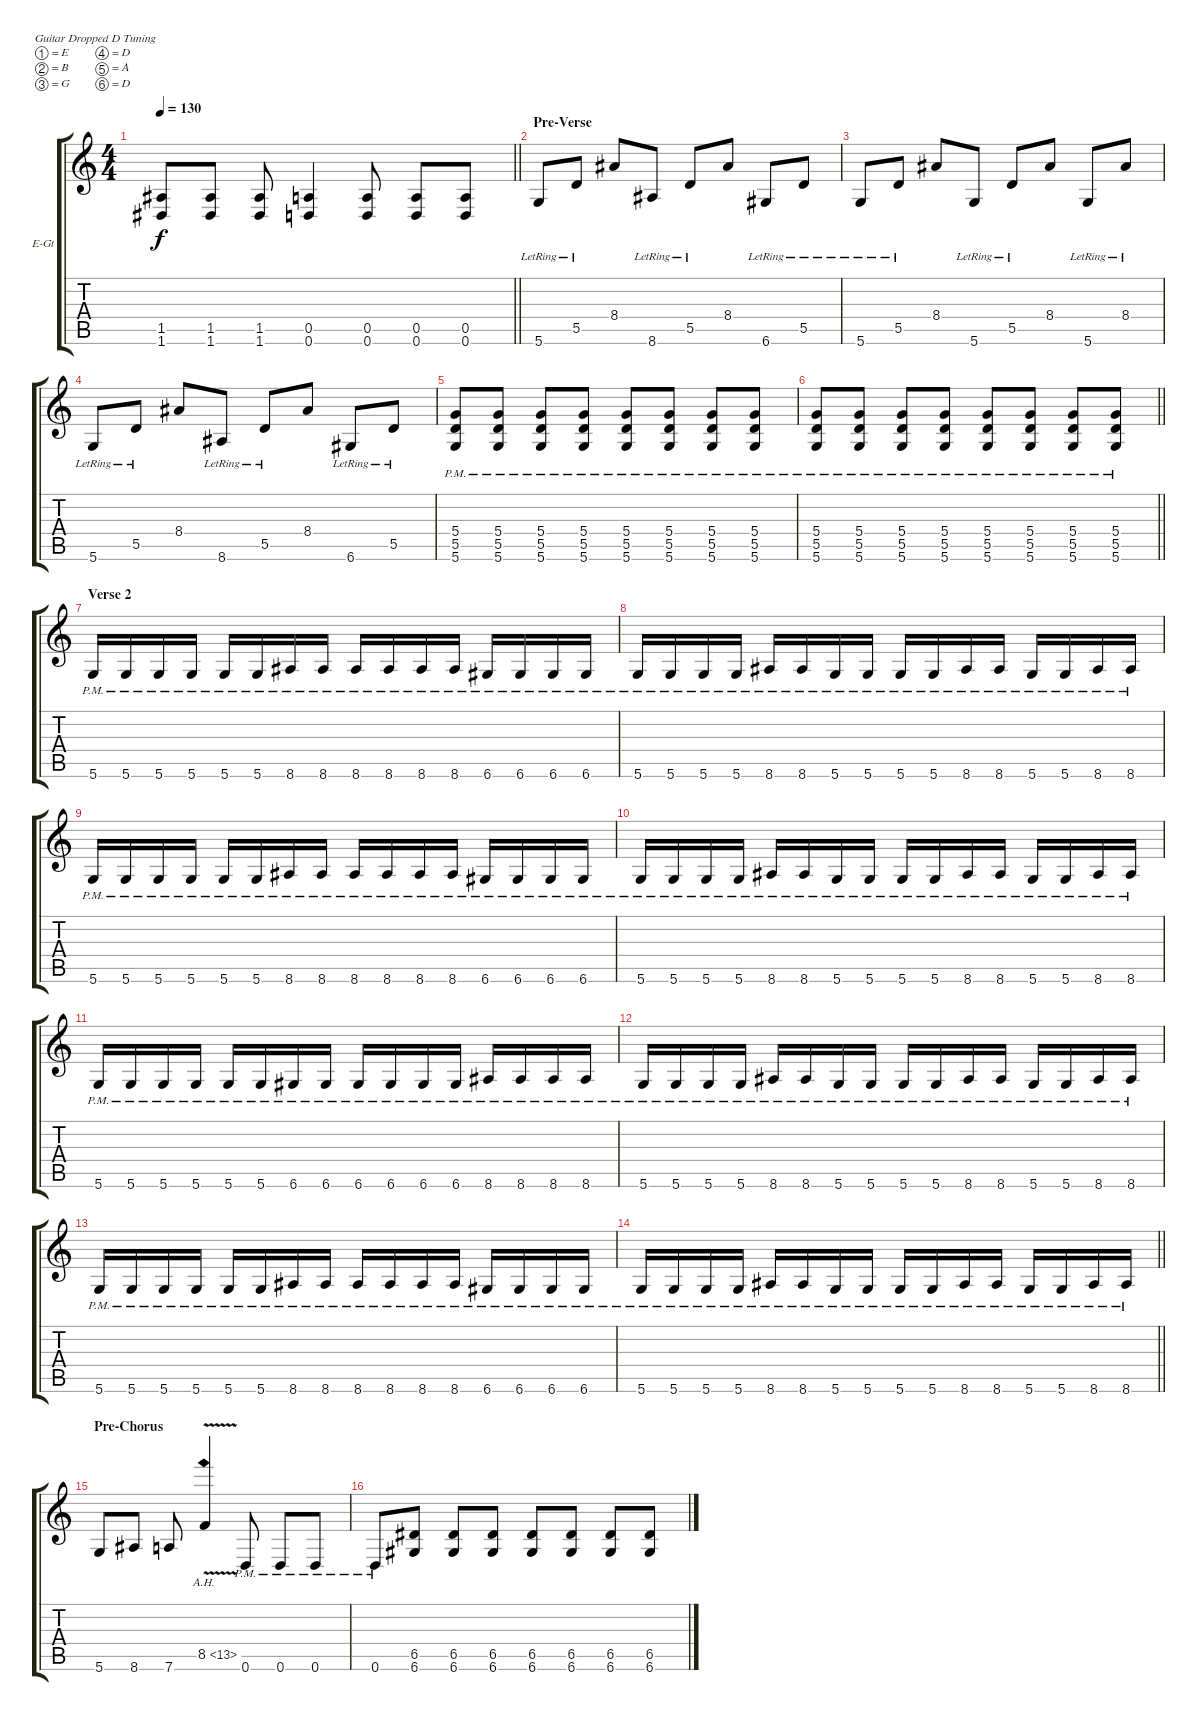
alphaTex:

\bracketExtendMode groupsimilarinstruments
\firstSystemTrackNameOrientation horizontal
\otherSystemsTrackNameOrientation horizontal
\track ("James Root" "E-Gt") {instrument overdrivenguitar}
\staff {score tabs}
\tuning (E4 B3 G3 D3 A2 D2)
\ts (4 4)
\tempo 130
\clef g2
\barLineRight lightlight
\ks c
(1.5 1.6).8{dy f} (1.5 1.6).8 (1.5 1.6).8 (0.5 0.6).4 (0.5 0.6).8 (0.5 0.6).8 (0.5 0.6).8 |
\section ("" "Pre-Verse")
5.6{lr}.8 5.5{lr}.8 8.4.8 8.6{lr}.8 5.5{lr}.8 8.4.8 6.6{lr}.8 5.5{lr}.8 |
5.6{lr}.8 5.5{lr}.8 8.4.8 5.6{lr}.8 5.5{lr}.8 8.4.8 5.6{lr}.8 8.4{lr}.8 |
5.6{lr}.8 5.5{lr}.8 8.4.8 8.6{lr}.8 5.5{lr}.8 8.4.8 6.6{lr}.8 5.5{lr}.8 |
(5.4{pm} 5.5{pm} 5.6{pm}).8 (5.4{pm} 5.5{pm} 5.6{pm}).8 (5.4{pm} 5.5{pm} 5.6{pm}).8 (5.4{pm} 5.5{pm} 5.6{pm}).8 (5.4{pm} 5.5{pm} 5.6{pm}).8 (5.4{pm} 5.5{pm} 5.6{pm}).8 (5.4{pm} 5.5{pm} 5.6{pm}).8 (5.4{pm} 5.5{pm} 5.6{pm}).8 |
\barLineRight lightlight
(5.4{pm} 5.5{pm} 5.6{pm}).8 (5.4{pm} 5.5{pm} 5.6{pm}).8 (5.4{pm} 5.5{pm} 5.6{pm}).8 (5.4{pm} 5.5{pm} 5.6{pm}).8 (5.4{pm} 5.5{pm} 5.6{pm}).8 (5.4{pm} 5.5{pm} 5.6{pm}).8 (5.4{pm} 5.5{pm} 5.6{pm}).8 (5.4{pm} 5.5{pm} 5.6{pm}).8 |
\section ("" "Verse 2")
5.6{pm}.16 5.6{pm}.16 5.6{pm}.16 5.6{pm}.16 5.6{pm}.16 5.6{pm}.16 8.6{pm}.16 8.6{pm}.16 8.6{pm}.16 8.6{pm}.16 8.6{pm}.16 8.6{pm}.16 6.6{pm}.16 6.6{pm}.16 6.6{pm}.16 6.6{pm}.16 |
5.6{pm}.16 5.6{pm}.16 5.6{pm}.16 5.6{pm}.16 8.6{pm}.16 8.6{pm}.16 5.6{pm}.16 5.6{pm}.16 5.6{pm}.16 5.6{pm}.16 8.6{pm}.16 8.6{pm}.16 5.6{pm}.16 5.6{pm}.16 8.6{pm}.16 8.6{pm}.16 |
5.6{pm}.16 5.6{pm}.16 5.6{pm}.16 5.6{pm}.16 5.6{pm}.16 5.6{pm}.16 8.6{pm}.16 8.6{pm}.16 8.6{pm}.16 8.6{pm}.16 8.6{pm}.16 8.6{pm}.16 6.6{pm}.16 6.6{pm}.16 6.6{pm}.16 6.6{pm}.16 |
5.6{pm}.16 5.6{pm}.16 5.6{pm}.16 5.6{pm}.16 8.6{pm}.16 8.6{pm}.16 5.6{pm}.16 5.6{pm}.16 5.6{pm}.16 5.6{pm}.16 8.6{pm}.16 8.6{pm}.16 5.6{pm}.16 5.6{pm}.16 8.6{pm}.16 8.6{pm}.16 |
5.6{pm}.16 5.6{pm}.16 5.6{pm}.16 5.6{pm}.16 5.6{pm}.16 5.6{pm}.16 6.6{pm}.16 6.6{pm}.16 6.6{pm}.16 6.6{pm}.16 6.6{pm}.16 6.6{pm}.16 8.6{pm}.16 8.6{pm}.16 8.6{pm}.16 8.6{pm}.16 |
5.6{pm}.16 5.6{pm}.16 5.6{pm}.16 5.6{pm}.16 8.6{pm}.16 8.6{pm}.16 5.6{pm}.16 5.6{pm}.16 5.6{pm}.16 5.6{pm}.16 8.6{pm}.16 8.6{pm}.16 5.6{pm}.16 5.6{pm}.16 8.6{pm}.16 8.6{pm}.16 |
5.6{pm}.16 5.6{pm}.16 5.6{pm}.16 5.6{pm}.16 5.6{pm}.16 5.6{pm}.16 8.6{pm}.16 8.6{pm}.16 8.6{pm}.16 8.6{pm}.16 8.6{pm}.16 8.6{pm}.16 6.6{pm}.16 6.6{pm}.16 6.6{pm}.16 6.6{pm}.16 |
\barLineRight lightlight
5.6{pm}.16 5.6{pm}.16 5.6{pm}.16 5.6{pm}.16 8.6{pm}.16 8.6{pm}.16 5.6{pm}.16 5.6{pm}.16 5.6{pm}.16 5.6{pm}.16 8.6{pm}.16 8.6{pm}.16 5.6{pm}.16 5.6{pm}.16 8.6{pm}.16 8.6{pm}.16 |
\section ("" "Pre-Chorus")
5.6.8 8.6.8 7.6.8 8.5{ah 5 v}.4 0.6{pm}.8 0.6{pm}.8 0.6{pm}.8 |
0.6{pm}.8 (6.5 6.6).8 (6.5 6.6).8 (6.5 6.6).8 (6.5 6.6).8 (6.5 6.6).8 (6.5 6.6).8 (6.5 6.6).8
